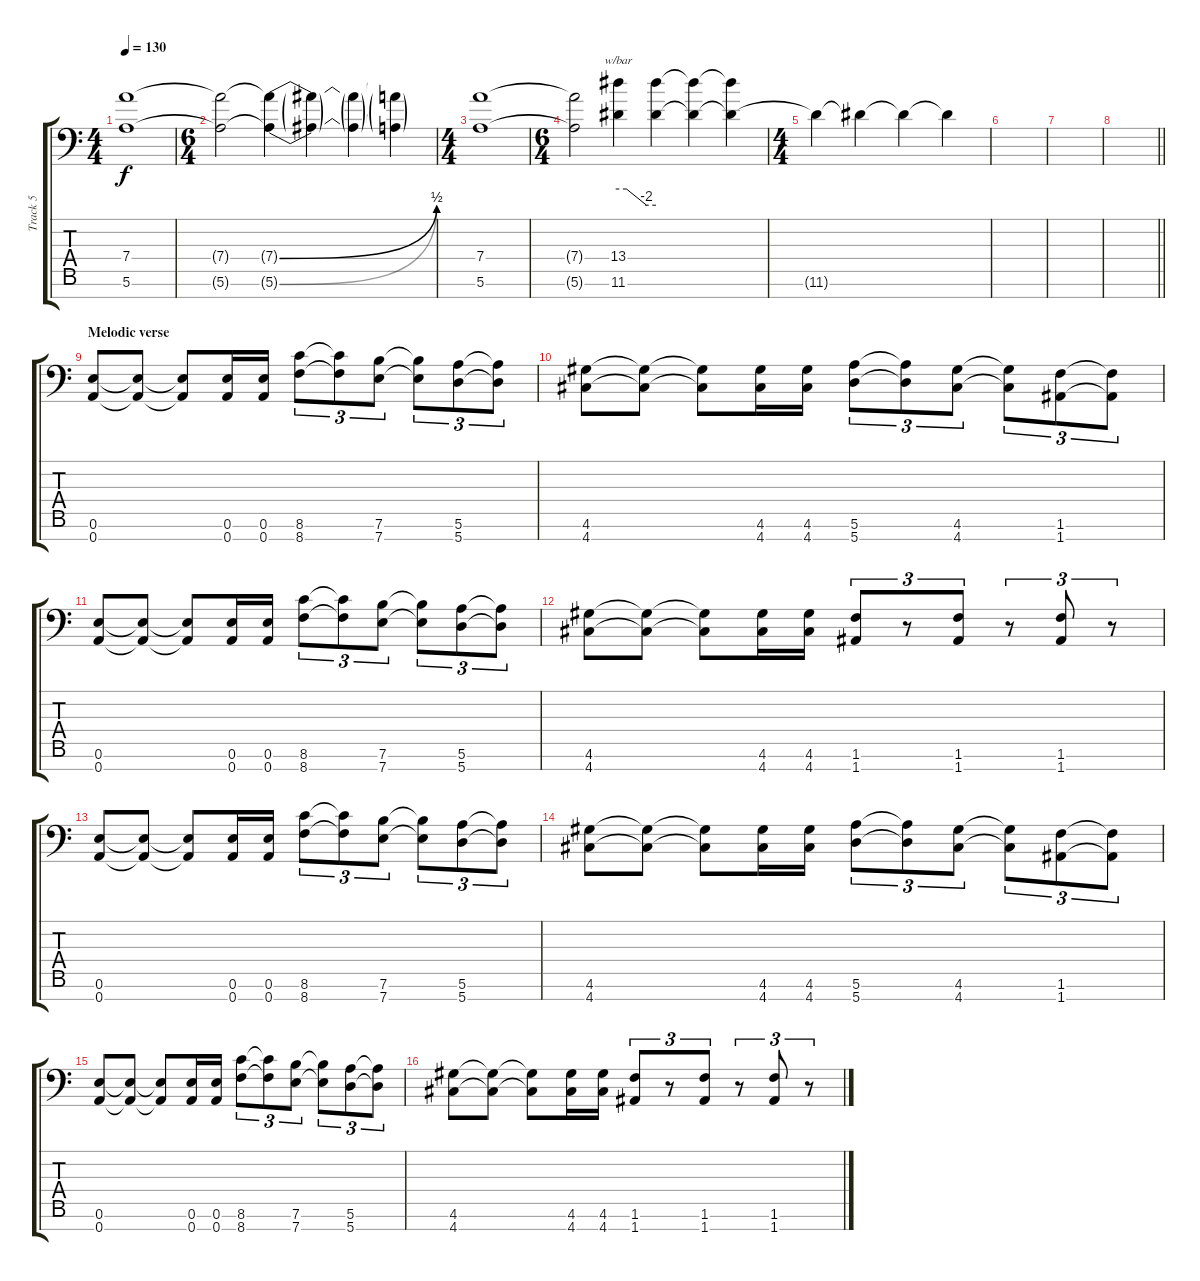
\track ("Track 5" "Track 5") {instrument distortionguitar}
\staff {score tabs}
\tuning (E4 B3 G3 D3 A2 E2 A1) {hide}
\ts (4 4)
\tempo 130
\clef f4
\ks c
(7.4 5.6).1{dy f} |
\ts (6 4)
(7.4{t} 5.6{t}).2 (7.4{be (bend 0 0 60 2) t} 5.6{be (bend 0 0 60 2) t}).4 (7.4{t} 5.6{t}).4 (7.4{t} 5.6{t}).4 (7.4{t} 5.6{t}).4 |
\ts (4 4)
(7.4 5.6).1 |
\ts (6 4)
(7.4{t} 5.6{t}).2 (13.4 11.6).4{tbe (custom default 0 0 13 0 45 -8 60 -8)} (13.4{t} 11.6{t}).4 (13.4{t} 11.6{t}).4 (13.4{t} 11.6{t}).4 |
\ts (4 4)
11.6{t}.4 11.6{t}.4 11.6{t}.4 11.6{t}.4 |
|
|
\barLineRight lightlight
|
\section ("" "Melodic verse")
(0.6 0.7).8 (0.6{t} 0.7{t}).8 (0.6{t} 0.7{t}).8 (0.6 0.7).16 (0.6 0.7).16 (8.6 8.7).8{tu (3 2)} (8.6{t} 8.7{t}).8{tu (3 2)} (7.6 7.7).8{tu (3 2)} (7.6{t} 7.7{t}).8{tu (3 2)} (5.6 5.7).8{tu (3 2)} (5.6{t} 5.7{t}).8{tu (3 2)} |
(4.6 4.7).8 (4.6{t} 4.7{t}).8 (4.6{t} 4.7{t}).8 (4.6 4.7).16 (4.6 4.7).16 (5.6 5.7).8{tu (3 2)} (5.6{t} 5.7{t}).8{tu (3 2)} (4.6 4.7).8{tu (3 2)} (4.6{t} 4.7{t}).8{tu (3 2)} (1.6 1.7).8{tu (3 2)} (1.6{t} 1.7{t}).8{tu (3 2)} |
(0.6 0.7).8 (0.6{t} 0.7{t}).8 (0.6{t} 0.7{t}).8 (0.6 0.7).16 (0.6 0.7).16 (8.6 8.7).8{tu (3 2)} (8.6{t} 8.7{t}).8{tu (3 2)} (7.6 7.7).8{tu (3 2)} (7.6{t} 7.7{t}).8{tu (3 2)} (5.6 5.7).8{tu (3 2)} (5.6{t} 5.7{t}).8{tu (3 2)} |
(4.6 4.7).8 (4.6{t} 4.7{t}).8 (4.6{t} 4.7{t}).8 (4.6 4.7).16 (4.6 4.7).16 (1.6 1.7).8{tu (3 2)} r.8{tu (3 2)} (1.6 1.7).8{tu (3 2)} r.8{tu (3 2)} (1.6 1.7).8{tu (3 2)} r.8{tu (3 2)} |
(0.6 0.7).8 (0.6{t} 0.7{t}).8 (0.6{t} 0.7{t}).8 (0.6 0.7).16 (0.6 0.7).16 (8.6 8.7).8{tu (3 2)} (8.6{t} 8.7{t}).8{tu (3 2)} (7.6 7.7).8{tu (3 2)} (7.6{t} 7.7{t}).8{tu (3 2)} (5.6 5.7).8{tu (3 2)} (5.6{t} 5.7{t}).8{tu (3 2)} |
(4.6 4.7).8 (4.6{t} 4.7{t}).8 (4.6{t} 4.7{t}).8 (4.6 4.7).16 (4.6 4.7).16 (5.6 5.7).8{tu (3 2)} (5.6{t} 5.7{t}).8{tu (3 2)} (4.6 4.7).8{tu (3 2)} (4.6{t} 4.7{t}).8{tu (3 2)} (1.6 1.7).8{tu (3 2)} (1.6{t} 1.7{t}).8{tu (3 2)} |
(0.6 0.7).8 (0.6{t} 0.7{t}).8 (0.6{t} 0.7{t}).8 (0.6 0.7).16 (0.6 0.7).16 (8.6 8.7).8{tu (3 2)} (8.6{t} 8.7{t}).8{tu (3 2)} (7.6 7.7).8{tu (3 2)} (7.6{t} 7.7{t}).8{tu (3 2)} (5.6 5.7).8{tu (3 2)} (5.6{t} 5.7{t}).8{tu (3 2)} |
(4.6 4.7).8 (4.6{t} 4.7{t}).8 (4.6{t} 4.7{t}).8 (4.6 4.7).16 (4.6 4.7).16 (1.6 1.7).8{tu (3 2)} r.8{tu (3 2)} (1.6 1.7).8{tu (3 2)} r.8{tu (3 2)} (1.6 1.7).8{tu (3 2)} r.8{tu (3 2)}
